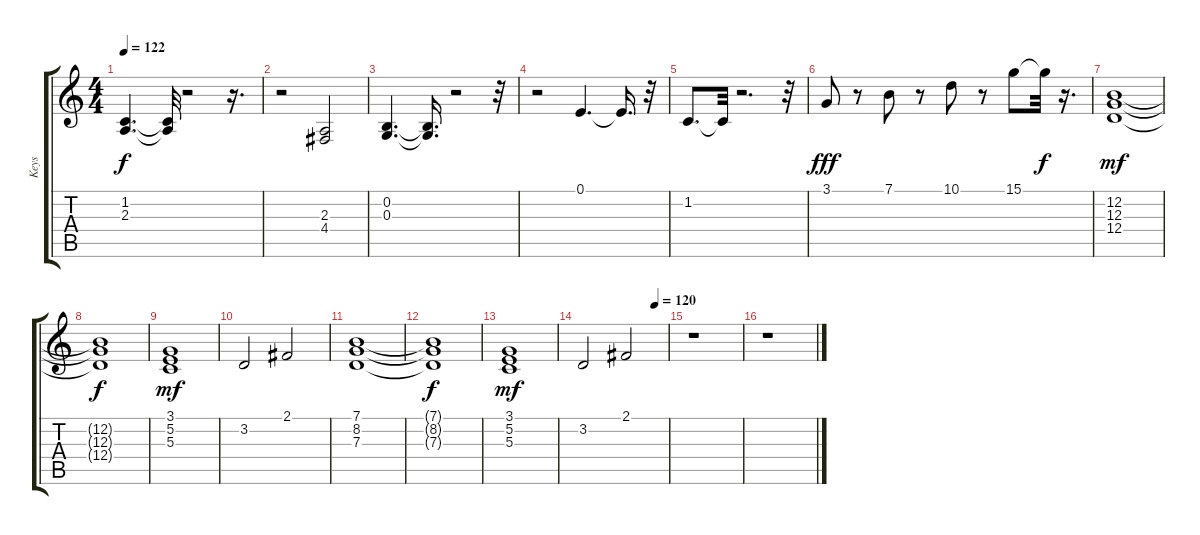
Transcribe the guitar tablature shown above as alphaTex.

\track ("Keys" "Keys") {instrument choiraahs}
\staff {score tabs}
\tuning (E4 B3 G3 D3 A2 E2) {hide}
\ts (4 4)
\tempo 122
\clef g2
\ks c
(1.2{t} 2.3{t}).4{d dy f} (1.2{t} 2.3{t}).32 r.2 r.16{d} |
r.2 (2.3 4.4).2 |
(0.2 0.3).4{d} (0.2{t} 0.3{t}).16{d} r.2 r.32 |
r.2 0.1.4{d} 0.1{t}.16{d} r.32 |
1.2.8{d} 1.2{t}.32 r.2{d} r.32 |
3.1.8{dy fff} r.8 7.1.8 r.8 10.1.8 r.8 15.1.8 15.1{t}.32{dy f} r.16{d} |
(12.2 12.3 12.4).1{dy mf} |
(12.2{t} 12.3{t} 12.4{t}).1{dy f} |
(3.1 5.2 5.3).1{dy mf} |
3.2.2 2.1.2 |
(7.1 8.2 7.3).1 |
(7.1{t} 8.2{t} 7.3{t}).1{dy f} |
(3.1 5.2 5.3).1{dy mf} |
\tempo (120 0.8541666666666666)
3.2.2 2.1.2 |
r.1 |
r.1
